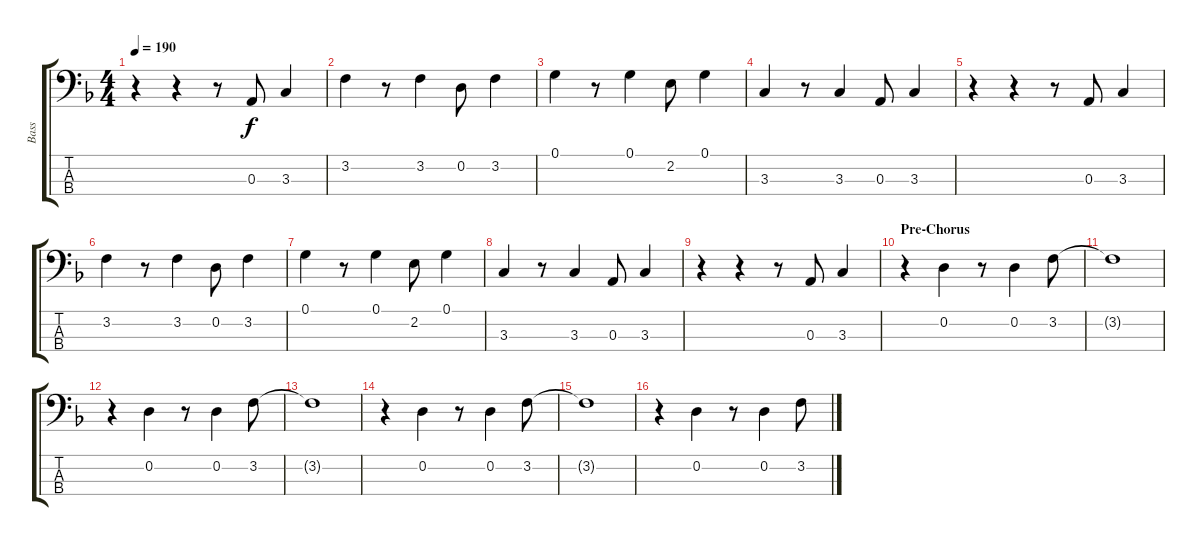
\track ("Bass" "Bass") {instrument electricbassfinger}
\staff {score tabs}
\tuning (G2 D2 A1 E1) {hide}
\ts (4 4)
\tempo 190
\clef f4
\ks f
r.4{dy f} r.4 r.8 0.3.8 3.3.4 |
3.2.4 r.8 3.2.4 0.2.8 3.2.4 |
0.1.4 r.8 0.1.4 2.2.8 0.1.4 |
3.3.4 r.8 3.3.4 0.3.8 3.3.4 |
r.4 r.4 r.8 0.3.8 3.3.4 |
3.2.4 r.8 3.2.4 0.2.8 3.2.4 |
0.1.4 r.8 0.1.4 2.2.8 0.1.4 |
3.3.4 r.8 3.3.4 0.3.8 3.3.4 |
r.4 r.4 r.8 0.3.8 3.3.4 |
\section ("" "Pre-Chorus")
r.4 0.2.4 r.8 0.2.4 3.2.8 |
3.2{t}.1 |
r.4 0.2.4 r.8 0.2.4 3.2.8 |
3.2{t}.1 |
r.4 0.2.4 r.8 0.2.4 3.2.8 |
3.2{t}.1 |
r.4 0.2.4 r.8 0.2.4 3.2.8
